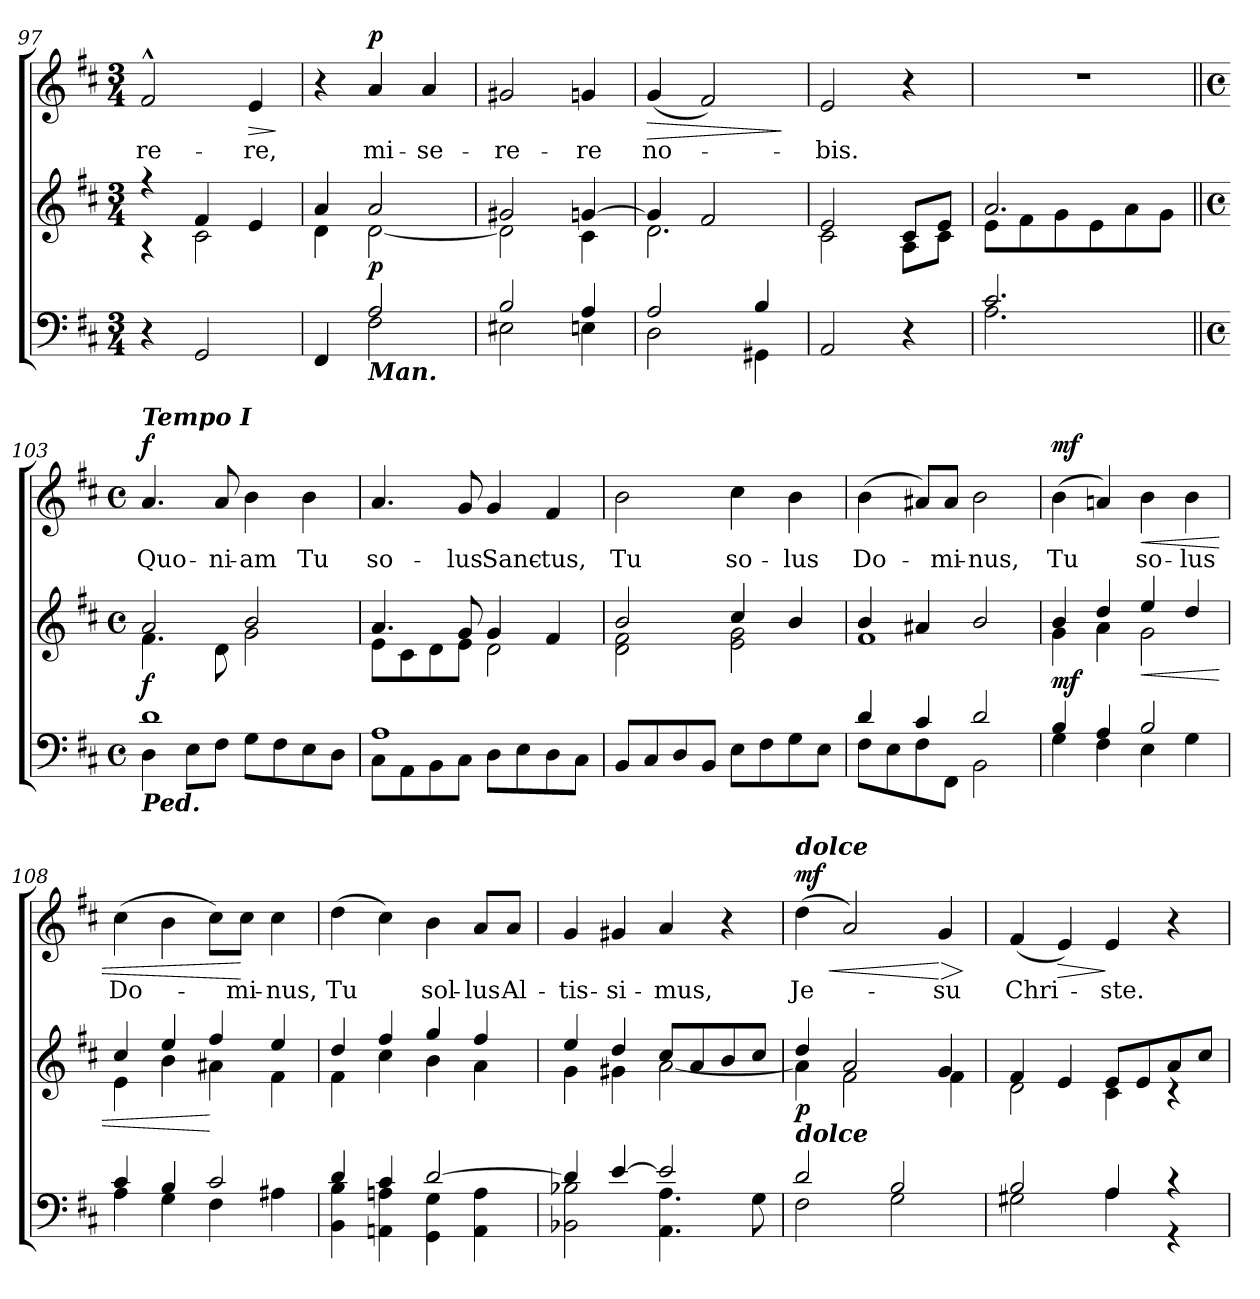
**kern	**kern	**dynam	**kern	**text	**dynam
*part2	*part2	*part2	*part1	*part1	*part1
*staff3	*staff2	*staff2/3	*staff1	*staff1	*staff1
*clefF4	*clefG2	*	*clefG2	*	*
*k[f#c#]	*k[f#c#]	*	*k[f#c#]	*	*
*D:	*D:	*	*D:	*	*
*M3/4	*M3/4	*	*M3/4	*	*
=97	=97	=97	=97	=97	=97
*	*^	*	*	*	*
!	!	!	!	!	!LO:LY:b	!
4r	4r	4r	.	2f#^^>/	-re-	.
2GG/	4f#/	2c#\	.	.	.	.
!	!	!	!	!	!LO:LY:b	!LO:HP:b
.	4e/	.	.	4e/	-re,	>
*	*v	*v	*	*	*	*
.	.	.	.	.	]
=98	=98	=98	=98	=98	=98
*^	*^	*	*	*	*
4FF#/	4ryy	4a/	4d\	.	4r	.	.
!LO:TX:b:Bi:t=Man.	!	!	!	!	!	!	!
!	!	!	!	!LO:DY:b	!	!LO:LY:b	!LO:DY:a
2A/	2F#\	2a/	[<2d\	p	4a/	mi-	p
!	!	!	!	!	!	!LO:LY:b	!
.	.	.	.	.	4a/	-se-	.
=99	=99	=99	=99	=99	=99	=99	=99
!	!	!	!	!	!	!LO:LY:b	!
2B/	2E#X\	2g#X/	2d\]	.	2g#X/	-re-	.
!	!	!	!	!	!	!LO:LY:b	!
4A/	4En\	[>4gn/	4c#\	.	4gn/	-re	.
=100	=100	=100	=100	=100	=100	=100	=100
!	!	!	!	!	!	!LO:LY:b	!LO:HP:b
2A/	2D\	4g/]	2.d\	.	(<4g/	no-	>
.	.	2f#/	.	.	2f#/)	.	.
4B/	4GG#X\	.	.	.	.	.	.
*v	*v	*	*	*	*	*	*
*	*v	*v	*	*	*	*
.	.	.	.	.	]
=101	=101	=101	=101	=101	=101
*	*^	*	*	*	*
!	!	!	!	!	!LO:LY:b	!
2AA/	2e/	2c#\	.	2e/	-bis.	.
4r	8c#/L	8A\L	.	4r	.	.
.	8e/J	8c#\J	.	.	.	.
=102	=102	=102	=102	=102	=102	=102
*^	*	*	*	*	*	*
2.c#/	2.A\	2.a/	8e\L	.	2.r	.	.
.	.	.	8f#\	.	.	.	.
.	.	.	8g\	.	.	.	.
.	.	.	8e\	.	.	.	.
.	.	.	8a\	.	.	.	.
.	.	.	8g\J	.	.	.	.
!!LO:LB:g=z
=103||	=103||	=103||	=103||	=103||	=103||	=103||	=103||
*M4/4	*	*M4/4	*	*	*M4/4	*	*
*met(c)	*	*met(c)	*	*	*met(c)	*	*
!	!	!	!	!	!LO:TX:a:Bi:t=Tempo I	!	!
!LO:TX:b:Bi:t=Ped.	!	!	!	!	!	!	!
!	!	!	!	!LO:DY:b	!	!LO:LY:b	!LO:DY:a
1d	4D\	2a/	4.f#\	f	4.a/	Quo-	f
.	8E\L	.	.	.	.	.	.
!	!	!	!	!	!	!LO:LY:b	!
.	8F#\J	.	8d\	.	8a/	-ni-	.
!	!	!	!	!	!	!LO:LY:b	!
.	8G\L	2b/	2g\	.	4b\	-am	.
.	8F#\	.	.	.	.	.	.
!	!	!	!	!	!	!LO:LY:b	!
.	8E\	.	.	.	4b\	Tu	.
.	8D\J	.	.	.	.	.	.
=104	=104	=104	=104	=104	=104	=104	=104
!	!	!	!	!	!	!LO:LY:b	!
1A	8C#\L	4.a/	8e\L	.	4.a/	so-	.
.	8AA\	.	8c#\	.	.	.	.
.	8BB\	.	8d\	.	.	.	.
!	!	!	!	!	!	!LO:LY:b	!
.	8C#\J	8g/	8e\J	.	8g/	-lus	.
!	!	!	!	!	!	!LO:LY:b	!
.	8D\L	4g/	2d\	.	4g/	Sanc-	.
.	8E\	.	.	.	.	.	.
!	!	!	!	!	!	!LO:LY:b	!
.	8D\	4f#/	.	.	4f#/	-tus,	.
.	8C#\J	.	.	.	.	.	.
=105	=105	=105	=105	=105	=105	=105	=105
!	!	!	!	!	!	!LO:LY:b	!
*v	*v	*	*	*	*	*	*
8BB/L	2b/	2d\ 2f#\	.	2b\	Tu	.
8C#/	.	.	.	.	.	.
8D/	.	.	.	.	.	.
8BB/J	.	.	.	.	.	.
!	!	!	!	!	!LO:LY:b	!
8E\L	4cc#/	2e\ 2g\	.	4cc#\	so-	.
8F#\	.	.	.	.	.	.
!	!	!	!	!	!LO:LY:b	!
8G\	4b/	.	.	4b\	-lus	.
8E\J	.	.	.	.	.	.
=106	=106	=106	=106	=106	=106	=106
*^	*	*	*	*	*	*
!	!	!	!	!	!	!LO:LY:b	!
4d/	8F#\L	4b/	1f#	.	(>4b\	Do-	.
.	8E\	.	.	.	.	.	.
4c#/	8F#\	4a#X/	.	.	8a#X/L)	.	.
!	!	!	!	!	!	!LO:LY:b	!
.	8FF#\J	.	.	.	8a#/J	-mi-	.
!	!	!	!	!	!	!LO:LY:b	!
2d/	2BB\	2b/	.	.	2b\	-nus,	.
=107	=107	=107	=107	=107	=107	=107	=107
!	!	!	!	!LO:DY:b	!	!LO:LY:b	!LO:DY:a
4B/	4G\	4b/	4g\	mf	(>4b\	Tu	mf
4A/	4F#\	4dd/	4a\	.	4an/)	.	.
!	!	!	!	!LO:HP:b	!	!LO:LY:b	!LO:HP:b
2B/	4E\	4ee/	2g\	<	4b\	so-	<
!	!	!	!	!	!	!LO:LY:b	!
.	4G\	4dd/	.	.	4b\	-lus	.
!!LO:LB:g=z
=108	=108	=108	=108	=108	=108	=108	=108
!	!	!	!	!	!	!LO:LY:b	!
4c#/	4A\	4cc#/	4e\	.	(>4cc#\	Do-	.
4B/	4G\	4ee/	4b\	.	4b\	.	.
2c#/	4F#\	4ff#/	4a#X\	[	8cc#\L)	.	.
!	!	!	!	!	!	!LO:LY:b	!
.	.	.	.	.	8cc#\J	-mi-	[
!	!	!	!	!	!	!LO:LY:b	!
.	4A#X\	4ee/	4f#\	.	4cc#\	-nus,	.
=109	=109	=109	=109	=109	=109	=109	=109
!	!	!	!	!	!	!LO:LY:b	!
4d/	4BB\ 4B\	4dd/	4f#\	.	(>4dd\	Tu	.
4c#/	4AAn\ 4An\	4ff#/	4cc#\	.	4cc#\)	.	.
!	!	!	!	!	!	!LO:LY:b	!
[>2d/	4GG\ 4G\	4gg/	4b\	.	4b\	sol-	.
!	!	!	!	!	!	!LO:LY:b	!
.	4AA\ 4A\	4ff#/	4a\	.	8a/L	-lus	.
!	!	!	!	!	!	!LO:LY:b	!
.	.	.	.	.	8a/J	Al-	.
=110	=110	=110	=110	=110	=110	=110	=110
!	!	!	!	!	!	!LO:LY:b	!
4d/]	2BB-X\ 2B-X\	4ee/	4g\	.	4g/	-tis-	.
!	!	!	!	!	!	!LO:LY:b	!
[>4e/	.	4dd/	4g#X\	.	4g#X/	-si-	.
!	!	!	!	!	!	!LO:LY:b	!
2e/]	4.AA\ 4.A\	8cc#/L	[<2a\	.	4a/	-mus,	.
.	.	8a/	.	.	.	.	.
.	.	8b/	.	.	4r	.	.
.	8G\	8cc#/J	.	.	.	.	.
=111	=111	=111	=111	=111	=111	=111	=111
!	!	!	!	!	!LO:TX:a:Bi:t=dolce	!	!
!	!	!LO:TX:b:Bi:t=dolce	!	!	!	!	!
!	!	!	!	!LO:DY:b	!	!LO:LY:b	!LO:HP:b
!	!	!	!	!	!	!	!LO:DY:n=1:a
2d/	2F#\	4dd/	4a\]	p	(>4dd\	Je-	< mf
.	.	2a/	2f#\	.	2a/)	.	.
2B/	2G\	.	.	.	.	.	.
!	!	!	!	!	!	!LO:LY:b	!LO:HP:n=1:b
.	.	4g/	4f#\	.	4g/	-su	[ >
*v	*v	*	*	*	*	*	*
*	*v	*v	*	*	*	*
.	.	.	.	.	]
=112	=112	=112	=112	=112	=112
*^	*^	*	*	*	*
!	!	!	!	!	!	!LO:LY:b	!
2B/	2G#X\	4f#/	2d\	.	(<4f#/	Chri-	.
!	!	!	!	!	!	!	!LO:HP:b
.	.	4e/	.	.	4e/)	.	>
!	!	!	!	!	!	!LO:LY:b	!
4A/	4A\	8e/L	4c#\	.	4e/	-ste.	]
.	.	8e/	.	.	.	.	.
4r	4r	8a/	4rc	.	4r	.	.
.	.	8cc#/J	.	.	.	.	.
*v	*v	*	*	*	*	*	*
*	*v	*v	*	*	*	*
=	=	=	=	=	=
*-	*-	*-	*-	*-	*-
